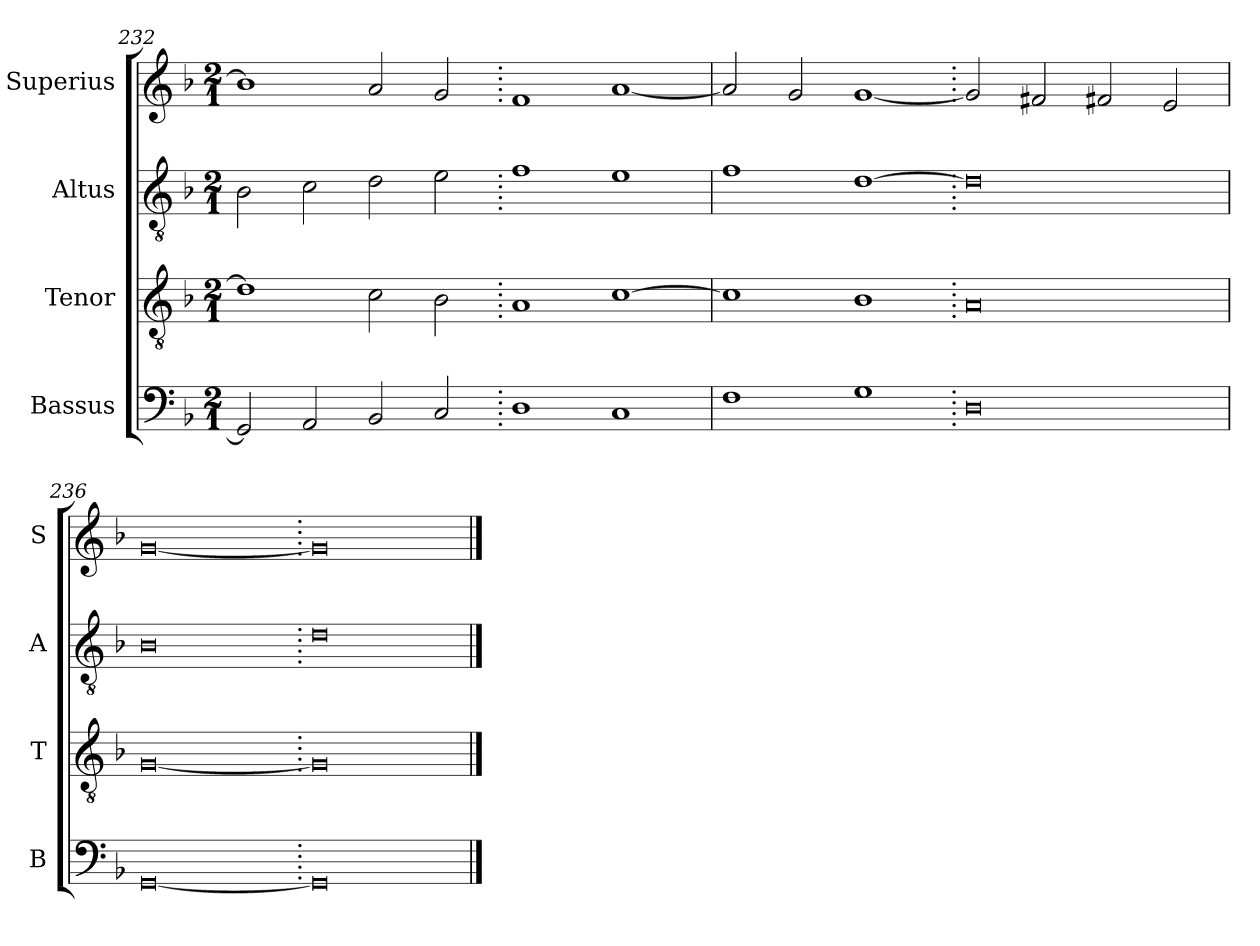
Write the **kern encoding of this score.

**kern	**kern	**kern	**kern
*part4	*part3	*part2	*part1
*staff4	*staff3	*staff2	*staff1
*I"Bassus	*I"Tenor	*I"Altus	*I"Superius
*I'B	*I'T	*I'A	*I'S
*clefF4	*clefGv2	*clefGv2	*clefG2
*k[b-]	*k[b-]	*k[b-]	*k[b-]
*M2/1	*M2/1	*M2/1	*M2/1
=232	=232	=232	=232
2GG/]	1d]	2B-\	1b-]
2AA/	.	2c\	.
2BB-/	2c\	2d\	2a/
2C/	2B-\	2e\	2g/
=233.	=233.	=233.	=233.
1D	1A	1f	1f
1C	[1c	1e	[1a
=234	=234	=234	=234
1F	1c]	1f	2a/]
.	.	.	2g/
1G	1B-	[1d	[1g
=235.	=235.	=235.	=235.
0D	0A	0d]	2g/]
.	.	.	2f#X/
.	.	.	2f#X/
.	.	.	2e/
=236	=236	=236	=236
[0GG	[0G	0B-	[0g
=237.	=237.	=237.	=237.
0GG]	0G]	0d	0g]
==	==	==	==
*-	*-	*-	*-
